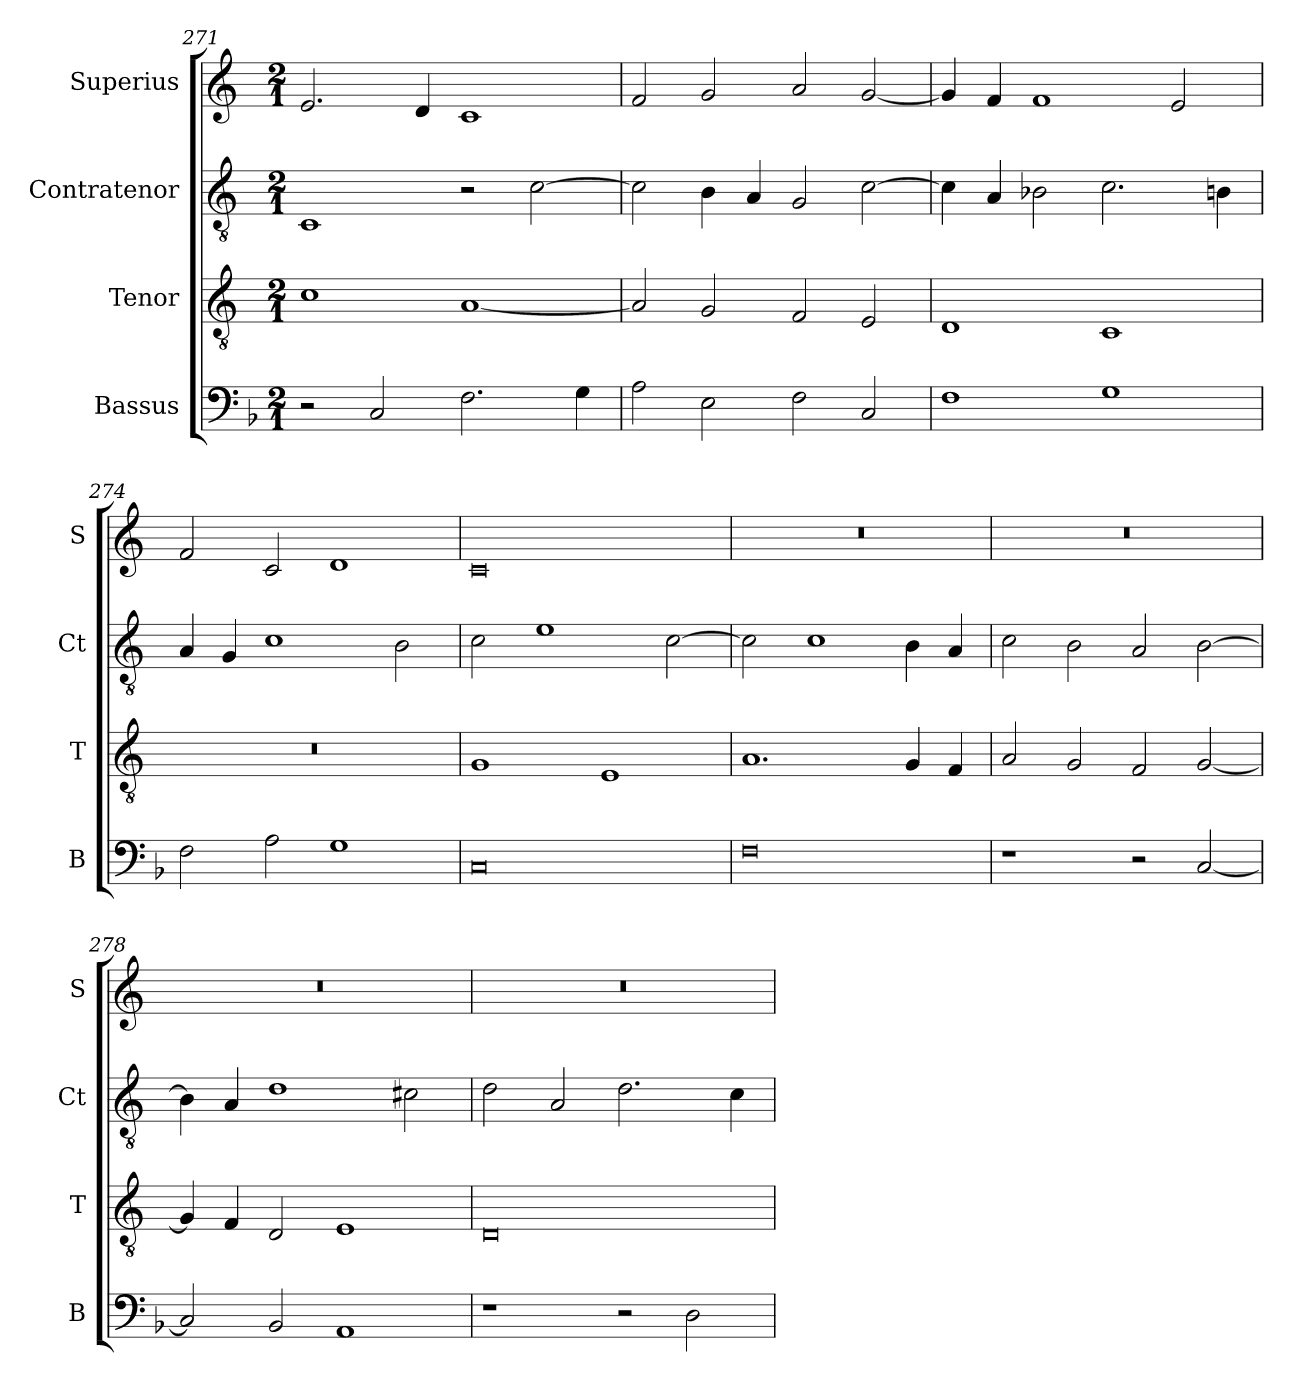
**kern	**kern	**kern	**kern
*part4	*part3	*part2	*part1
*staff4	*staff3	*staff2	*staff1
*I"Bassus	*I"Tenor	*I"Contratenor	*I"Superius
*I'B	*I'T	*I'Ct	*I'S
*clefF4	*clefGv2	*clefGv2	*clefG2
*k[b-]	*k[]	*k[]	*k[]
*M2/1	*M2/1	*M2/1	*M2/1
=271	=271	=271	=271
2r	1c	1C	2.e/
2C/	.	.	.
.	.	.	4d/
2.F\	[1A	2r	1c
.	.	[2c\	.
4G\	.	.	.
=272	=272	=272	=272
2A\	2A/]	2c\]	2f/
2E\	2G/	4B\	2g/
.	.	4A/	.
2F\	2F/	2G/	2a/
2C/	2E/	[2c\	[2g/
=273	=273	=273	=273
1F	1D	4c\]	4g/]
.	.	4A/	4f/
.	.	2B-X\	1f
1G	1C	2.c\	.
.	.	.	2e/
.	.	4Bn\	.
=274	=274	=274	=274
2F\	0r	4A/	2f/
.	.	4G/	.
2A\	.	1c	2c/
1G	.	.	1d
.	.	2B\	.
=275	=275	=275	=275
0C	1G	2c\	0c
.	.	1e	.
.	1E	.	.
.	.	[2c\	.
=276	=276	=276	=276
0F	1.A	2c\]	0r
.	.	1c	.
.	4G/	4B\	.
.	4F/	4A/	.
=277	=277	=277	=277
1r	2A/	2c\	0r
.	2G/	2B\	.
2r	2F/	2A/	.
[2C/	[2G/	[2B\	.
=278	=278	=278	=278
2C/]	4G/]	4B\]	0r
.	4F/	4A/	.
2BB-/	2D/	1d	.
1AA	1E	.	.
.	.	2c#X\	.
=279	=279	=279	=279
1r	0D	2d\	0r
.	.	2A/	.
2r	.	2.d\	.
2D\	.	.	.
.	.	4c\	.
=	=	=	=
*-	*-	*-	*-
